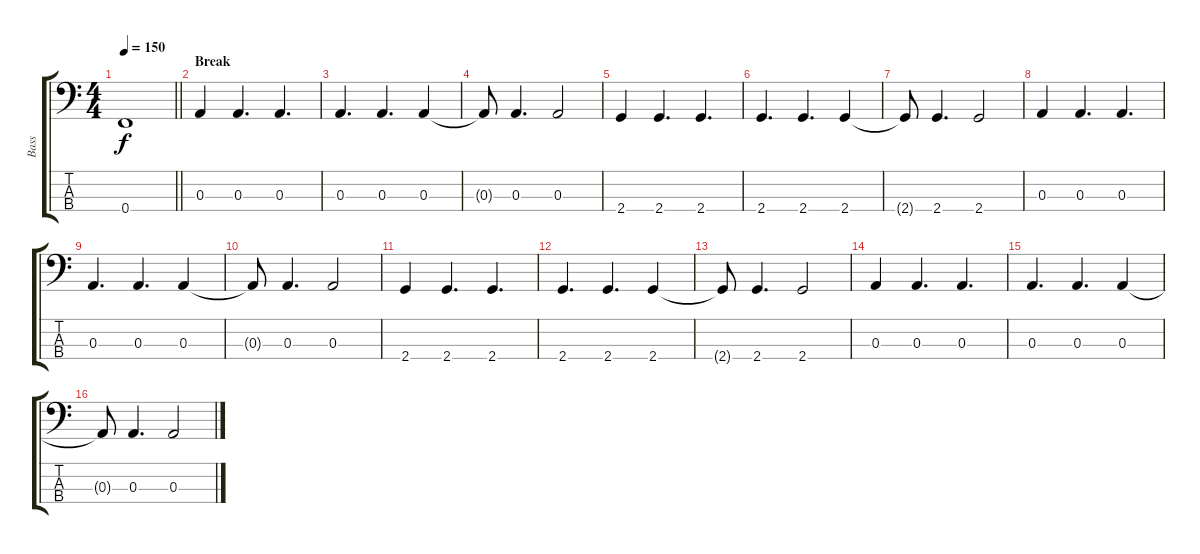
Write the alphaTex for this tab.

\track ("Bass" "Bass") {instrument electricbassfinger}
\staff {score tabs}
\tuning (G2 C2 A1 F1) {hide}
\ts (4 4)
\tempo 150
\clef f4
\barLineRight lightlight
\ks c
0.4{t}.1{dy f} |
\section ("" "Break")
0.3.4 0.3.4{d} 0.3.4{d} |
0.3.4{d} 0.3.4{d} 0.3.4 |
0.3{t}.8 0.3.4{d} 0.3.2 |
2.4.4 2.4.4{d} 2.4.4{d} |
2.4.4{d} 2.4.4{d} 2.4.4 |
2.4{t}.8 2.4.4{d} 2.4.2 |
0.3.4 0.3.4{d} 0.3.4{d} |
0.3.4{d} 0.3.4{d} 0.3.4 |
0.3{t}.8 0.3.4{d} 0.3.2 |
2.4.4 2.4.4{d} 2.4.4{d} |
2.4.4{d} 2.4.4{d} 2.4.4 |
2.4{t}.8 2.4.4{d} 2.4.2 |
0.3.4 0.3.4{d} 0.3.4{d} |
0.3.4{d} 0.3.4{d} 0.3.4 |
0.3{t}.8 0.3.4{d} 0.3.2
